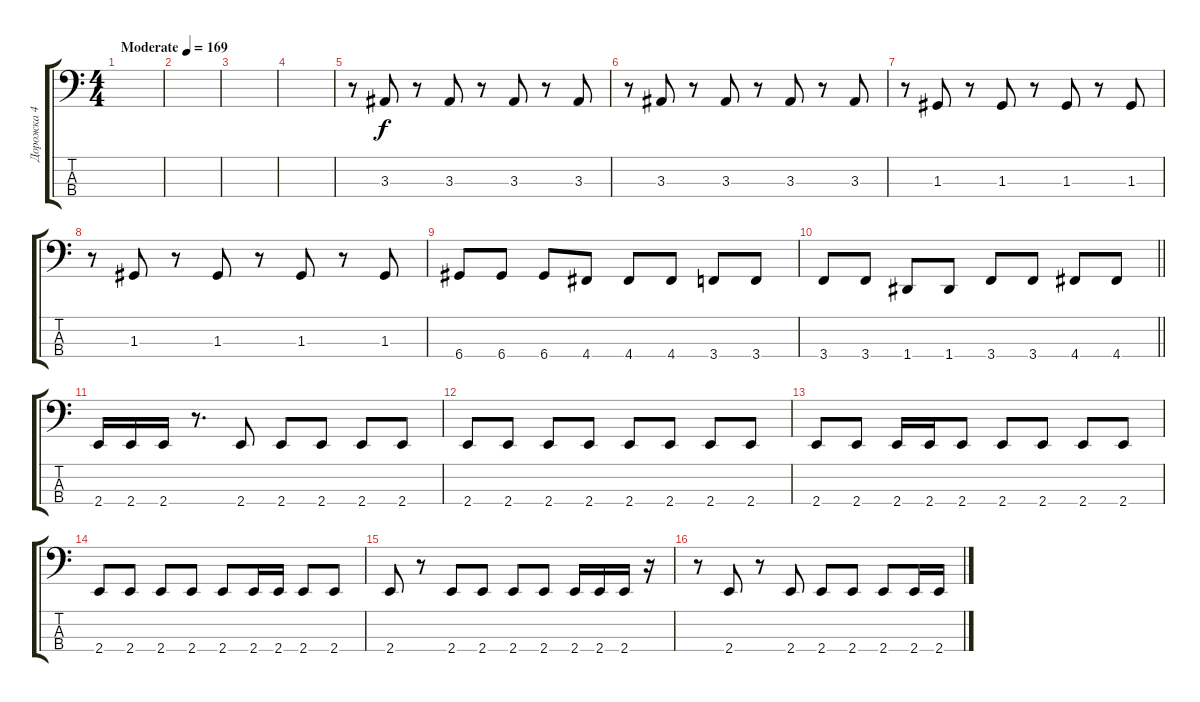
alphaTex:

\track ("Дорожка 4" "Дорожка 4") {instrument slapbass2}
\staff {score tabs}
\tuning (F2 C2 G1 D1) {hide}
\ts (4 4)
\tempo (169 "Moderate")
\clef f4
\ks c
|
|
|
|
r.8 3.3.8 r.8 3.3.8 r.8 3.3.8 r.8 3.3.8 |
r.8 3.3.8 r.8 3.3.8 r.8 3.3.8 r.8 3.3.8 |
r.8 1.3.8 r.8 1.3.8 r.8 1.3.8 r.8 1.3.8 |
r.8 1.3.8 r.8 1.3.8 r.8 1.3.8 r.8 1.3.8 |
6.4.8 6.4.8 6.4.8 4.4.8 4.4.8 4.4.8 3.4.8 3.4.8 |
\barLineRight lightlight
3.4.8 3.4.8 1.4.8 1.4.8 3.4.8 3.4.8 4.4.8 4.4.8 |
2.4.16 2.4.16 2.4.16 r.8{d} 2.4.8 2.4.8 2.4.8 2.4.8 2.4.8 |
2.4.8 2.4.8 2.4.8 2.4.8 2.4.8 2.4.8 2.4.8 2.4.8 |
2.4.8 2.4.8 2.4.16 2.4.16 2.4.8 2.4.8 2.4.8 2.4.8 2.4.8 |
2.4.8 2.4.8 2.4.8 2.4.8 2.4.8 2.4.16 2.4.16 2.4.8 2.4.8 |
2.4.8 r.8 2.4.8 2.4.8 2.4.8 2.4.8 2.4.16 2.4.16 2.4.16 r.16 |
r.8 2.4.8 r.8 2.4.8 2.4.8 2.4.8 2.4.8 2.4.16 2.4.16
